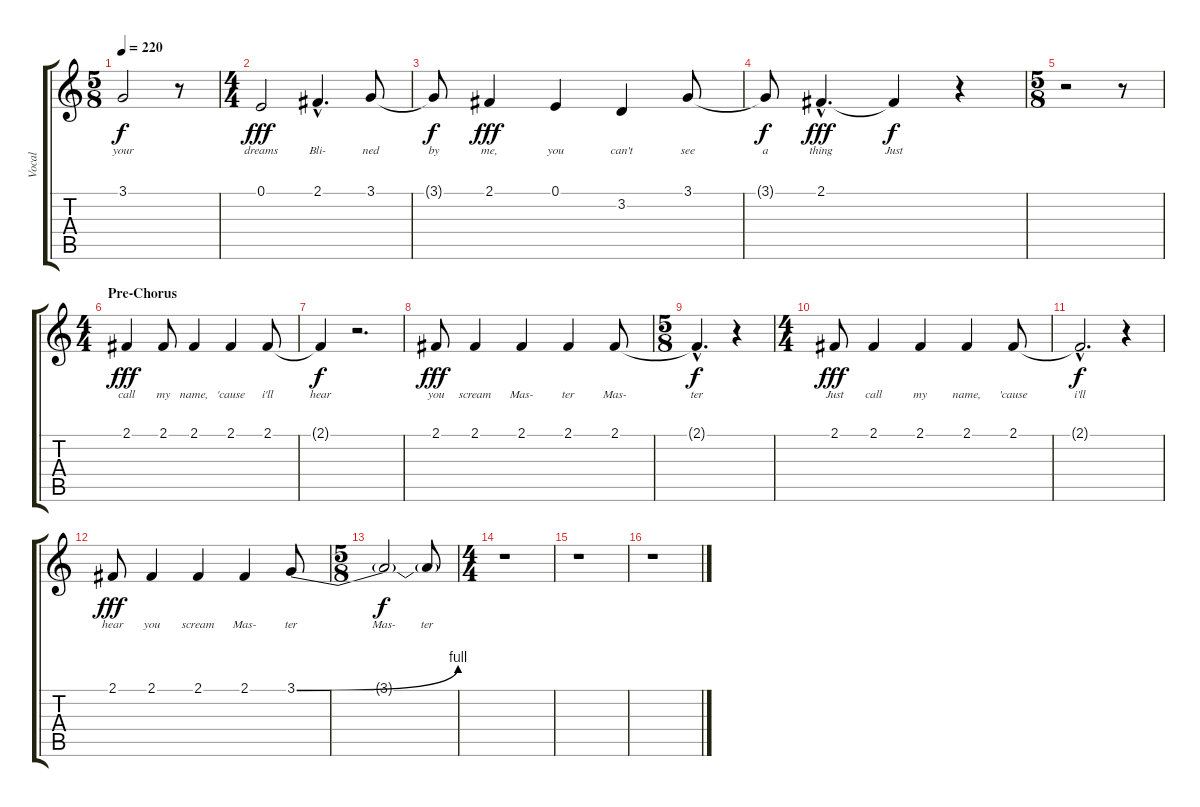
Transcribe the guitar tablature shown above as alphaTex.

\track ("Vocal" "Vocal") {instrument lead6voice}
\staff {score tabs}
\tuning (E4 B3 G3 D3 A2 E2) {hide}
\ts (5 8)
\tempo 220
\clef g2
\ks c
3.1{t}.2{lyrics (0 "your") lyrics (1 "") lyrics (2 "") lyrics (3 "") lyrics (4 "") dy f} r.8 |
\ts (4 4)
0.1.2{lyrics (0 "dreams") lyrics (1 "") lyrics (2 "") lyrics (3 "") lyrics (4 "") dy fff} 2.1{hac}.4{d lyrics (0 "Bli-") lyrics (1 "") lyrics (2 "") lyrics (3 "") lyrics (4 "")} 3.1.8{lyrics (0 "ned") lyrics (1 "") lyrics (2 "") lyrics (3 "") lyrics (4 "")} |
3.1{t}.8{lyrics (0 "by") lyrics (1 "") lyrics (2 "") lyrics (3 "") lyrics (4 "") dy f} 2.1.4{lyrics (0 "me,") lyrics (1 "") lyrics (2 "") lyrics (3 "") lyrics (4 "") dy fff} 0.1.4{lyrics (0 "you") lyrics (1 "") lyrics (2 "") lyrics (3 "") lyrics (4 "")} 3.2.4{lyrics (0 "can't") lyrics (1 "") lyrics (2 "") lyrics (3 "") lyrics (4 "")} 3.1.8{lyrics (0 "see") lyrics (1 "") lyrics (2 "") lyrics (3 "") lyrics (4 "")} |
3.1{t}.8{lyrics (0 "a") lyrics (1 "") lyrics (2 "") lyrics (3 "") lyrics (4 "") dy f} 2.1{hac}.4{d lyrics (0 "thing") lyrics (1 "") lyrics (2 "") lyrics (3 "") lyrics (4 "") dy fff} 2.1{t}.4{lyrics (0 "Just") lyrics (1 "") lyrics (2 "") lyrics (3 "") lyrics (4 "") dy f} r.4 |
\ts (5 8)
r.2 r.8 |
\ts (4 4)
\section ("" "Pre-Chorus")
2.1.4{lyrics (0 "call") lyrics (1 "") lyrics (2 "") lyrics (3 "") lyrics (4 "") dy fff} 2.1.8{lyrics (0 "my") lyrics (1 "") lyrics (2 "") lyrics (3 "") lyrics (4 "")} 2.1.4{lyrics (0 "name,") lyrics (1 "") lyrics (2 "") lyrics (3 "") lyrics (4 "")} 2.1.4{lyrics (0 "'cause") lyrics (1 "") lyrics (2 "") lyrics (3 "") lyrics (4 "")} 2.1.8{lyrics (0 "i'll") lyrics (1 "") lyrics (2 "") lyrics (3 "") lyrics (4 "")} |
2.1{t}.4{lyrics (0 "hear") lyrics (1 "") lyrics (2 "") lyrics (3 "") lyrics (4 "") dy f} r.2{d} |
2.1.8{lyrics (0 "you") lyrics (1 "") lyrics (2 "") lyrics (3 "") lyrics (4 "") dy fff} 2.1.4{lyrics (0 "scream") lyrics (1 "") lyrics (2 "") lyrics (3 "") lyrics (4 "")} 2.1.4{lyrics (0 "Mas-") lyrics (1 "") lyrics (2 "") lyrics (3 "") lyrics (4 "")} 2.1.4{lyrics (0 "ter") lyrics (1 "") lyrics (2 "") lyrics (3 "") lyrics (4 "")} 2.1.8{lyrics (0 "Mas-") lyrics (1 "") lyrics (2 "") lyrics (3 "") lyrics (4 "")} |
\ts (5 8)
2.1{hac t}.4{d lyrics (0 "ter") lyrics (1 "") lyrics (2 "") lyrics (3 "") lyrics (4 "") dy f} r.4 |
\ts (4 4)
2.1.8{lyrics (0 "Just") lyrics (1 "") lyrics (2 "") lyrics (3 "") lyrics (4 "") dy fff} 2.1.4{lyrics (0 "call") lyrics (1 "") lyrics (2 "") lyrics (3 "") lyrics (4 "")} 2.1.4{lyrics (0 "my") lyrics (1 "") lyrics (2 "") lyrics (3 "") lyrics (4 "")} 2.1.4{lyrics (0 "name,") lyrics (1 "") lyrics (2 "") lyrics (3 "") lyrics (4 "")} 2.1.8{lyrics (0 "'cause") lyrics (1 "") lyrics (2 "") lyrics (3 "") lyrics (4 "")} |
2.1{hac t}.2{d lyrics (0 "i'll") lyrics (1 "") lyrics (2 "") lyrics (3 "") lyrics (4 "") dy f} r.4 |
2.1.8{lyrics (0 "hear") lyrics (1 "") lyrics (2 "") lyrics (3 "") lyrics (4 "") dy fff} 2.1.4{lyrics (0 "you") lyrics (1 "") lyrics (2 "") lyrics (3 "") lyrics (4 "")} 2.1.4{lyrics (0 "scream") lyrics (1 "") lyrics (2 "") lyrics (3 "") lyrics (4 "")} 2.1.4{lyrics (0 "Mas-") lyrics (1 "") lyrics (2 "") lyrics (3 "") lyrics (4 "")} 3.1{be (bend 0 0 60 4)}.8{lyrics (0 "ter") lyrics (1 "") lyrics (2 "") lyrics (3 "") lyrics (4 "")} |
\ts (5 8)
3.1{t}.2{lyrics (0 "Mas-") lyrics (1 "") lyrics (2 "") lyrics (3 "") lyrics (4 "") dy f} 3.1{t}.8{lyrics (0 "ter") lyrics (1 "") lyrics (2 "") lyrics (3 "") lyrics (4 "")} |
\ts (4 4)
r.1 |
r.1 |
r.1
